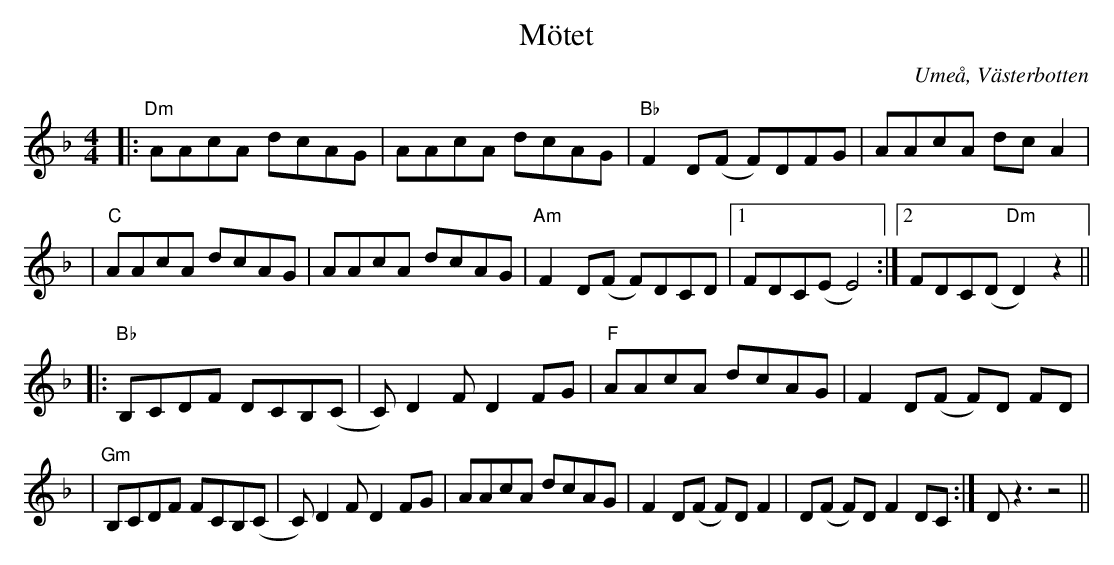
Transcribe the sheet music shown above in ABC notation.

X:1
T:Mötet
O:Umeå, Västerbotten
M:4/4
L:1/8
K:Dm
|: "Dm" AAcA dcAG | AAcA dcAG | "Bb" F2D(F F)DFG | AAcA dcA2 |
|"C" AAcA dcAG | AAcA dcAG |"Am" F2D(F F)DCD |1 FDC(E E4) :|2 FDC(D "Dm"D2)z2 ||
|:"Bb"B,CDF DCB,(C | C)D2F D2FG |"F" AAcA dcAG | F2 D(F F)D FD |
|"Gm" B,CDF FCB,(C | C)D2F D2FG | AAcA dcAG | F2D(F F)DF2 |D(F F)D F2 DC:|Dz3 z4 ||
